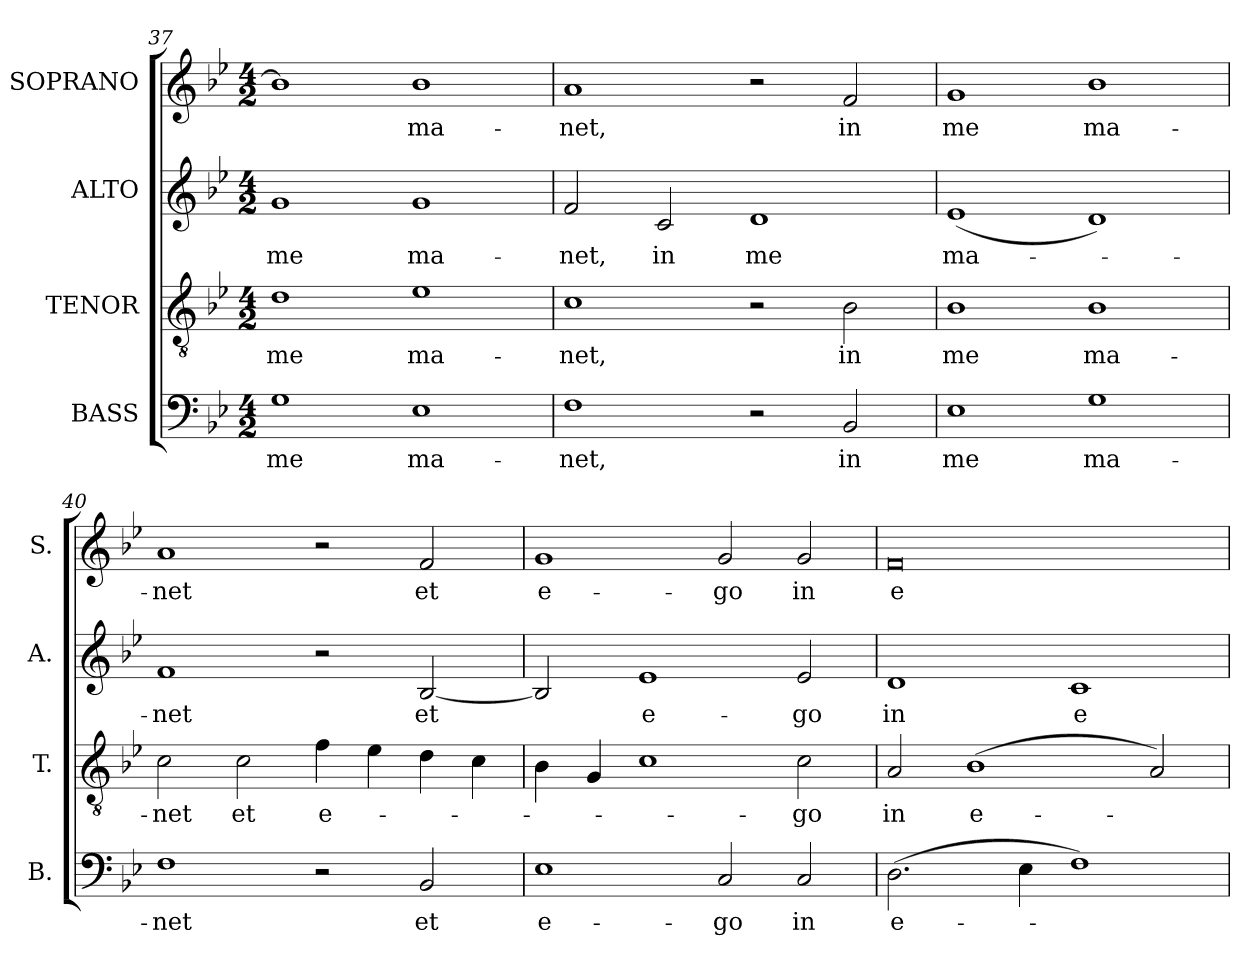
**kern	**text	**kern	**text	**kern	**text	**kern	**text
*part4	*part4	*part3	*part3	*part2	*part2	*part1	*part1
*staff4	*staff4	*staff3	*staff3	*staff2	*staff2	*staff1	*staff1
*I"BASS	*	*I"TENOR	*	*I"ALTO	*	*I"SOPRANO	*
*I'B.	*	*I'T.	*	*I'A.	*	*I'S.	*
!!LO:LB:g=z
*clefF4	*	*clefGv2	*	*clefG2	*	*clefG2	*
*	*	*ITrd7c12	*	*	*	*	*
*k[b-e-]	*	*k[b-e-]	*	*k[b-e-]	*	*k[b-e-]	*
*B-:	*	*B-:	*	*B-:	*	*B-:	*
*M4/2	*	*M4/2	*	*M4/2	*	*M4/2	*
=37	=37	=37	=37	=37	=37	=37	=37
!	!LO:LY:b:color=#000000	!	!	!	!	!	!
!	!	!	!LO:LY:b:color=#000000	!	!	!	!
!	!	!	!	!	!LO:LY:b:color=#000000	!	!
1Gi	me	1Di	me	1gi	me	1b-i]	.
!	!LO:LY:b:color=#000000	!	!	!	!	!	!
!	!	!	!LO:LY:b:color=#000000	!	!	!	!
!	!	!	!	!	!LO:LY:b:color=#000000	!	!
!	!	!	!	!	!	!	!LO:LY:b:color=#000000
1E-i	ma-	1E-i	ma-	1gi	ma-	1b-i	ma-
=38	=38	=38	=38	=38	=38	=38	=38
!	!LO:LY:b:color=#000000	!	!	!	!	!	!
!	!	!	!LO:LY:b:color=#000000	!	!	!	!
!	!	!	!	!	!LO:LY:b:color=#000000	!	!
!	!	!	!	!	!	!	!LO:LY:b:color=#000000
1Fi	-net,	1Ci	-net,	2fi/	-net,	1ai	-net,
!	!	!	!	!	!LO:LY:b:color=#000000	!	!
.	.	.	.	2ci/	in	.	.
!	!	!	!	!	!LO:LY:b:color=#000000	!	!
2r	.	2r	.	1di	me	2r	.
!	!LO:LY:b:color=#000000	!	!	!	!	!	!
!	!	!	!LO:LY:b:color=#000000	!	!	!	!
!	!	!	!	!	!	!	!LO:LY:b:color=#000000
2BB-i/	in	2BB-i\	in	.	.	2fi/	in
=39	=39	=39	=39	=39	=39	=39	=39
!	!LO:LY:b:color=#000000	!	!	!	!	!	!
!	!	!	!LO:LY:b:color=#000000	!	!	!	!
!	!	!	!	!	!LO:LY:b:color=#000000	!	!
!	!	!	!	!	!	!	!LO:LY:b:color=#000000
1E-i	me	1BB-i	me	(1e-i	ma-	1gi	me
!	!LO:LY:b:color=#000000	!	!	!	!	!	!
!	!	!	!LO:LY:b:color=#000000	!	!	!	!
!	!	!	!	!	!	!	!LO:LY:b:color=#000000
1Gi	ma-	1BB-i	ma-	1di)	.	1b-i	ma-
=40	=40	=40	=40	=40	=40	=40	=40
!	!LO:LY:b:color=#000000	!	!	!	!	!	!
!	!	!	!LO:LY:b:color=#000000	!	!	!	!
!	!	!	!	!	!LO:LY:b:color=#000000	!	!
!	!	!	!	!	!	!	!LO:LY:b:color=#000000
1Fi	-net	2Ci\	-net	1fi	-net	1ai	-net
!	!	!	!LO:LY:b:color=#000000	!	!	!	!
.	.	2Ci\	et	.	.	.	.
!	!	!	!LO:LY:b:color=#000000	!	!	!	!
2r	.	4Fi\	e-	2r	.	2r	.
.	.	4E-i\	.	.	.	.	.
!	!LO:LY:b:color=#000000	!	!	!	!	!	!
!	!	!	!	!	!LO:LY:b:color=#000000	!	!
!	!	!	!	!	!	!	!LO:LY:b:color=#000000
2BB-i/	et	4Di\	.	[2B-i/	et	2fi/	et
.	.	4Ci\	.	.	.	.	.
=41	=41	=41	=41	=41	=41	=41	=41
!	!LO:LY:b:color=#000000	!	!	!	!	!	!
!	!	!	!	!	!	!	!LO:LY:b:color=#000000
1E-i	e-	4BB-i\	.	2B-i/]	.	1gi	e-
.	.	4GGi/	.	.	.	.	.
!	!	!	!	!	!LO:LY:b:color=#000000	!	!
.	.	1Ci	.	1e-i	e-	.	.
!	!LO:LY:b:color=#000000	!	!	!	!	!	!
!	!	!	!	!	!	!	!LO:LY:b:color=#000000
2Ci/	-go	.	.	.	.	2gi/	-go
!	!LO:LY:b:color=#000000	!	!	!	!	!	!
!	!	!	!LO:LY:b:color=#000000	!	!	!	!
!	!	!	!	!	!LO:LY:b:color=#000000	!	!
!	!	!	!	!	!	!	!LO:LY:b:color=#000000
2Ci/	in	2Ci\	-go	2e-i/	-go	2gi/	in
=42	=42	=42	=42	=42	=42	=42	=42
!	!LO:LY:b:color=#000000	!	!	!	!	!	!
!	!	!	!LO:LY:b:color=#000000	!	!	!	!
!	!	!	!	!	!LO:LY:b:color=#000000	!	!
!	!	!	!	!	!	!	!LO:LY:b:color=#000000
(2.Di\	e-	2AAi/	in	1di	in	0fi	e-
!	!	!	!LO:LY:b:color=#000000	!	!	!	!
.	.	(1BB-i	e-	.	.	.	.
4E-i\	.	.	.	.	.	.	.
!	!	!	!	!	!LO:LY:b:color=#000000	!	!
1Fi)	.	.	.	1ci	e-	.	.
.	.	2AAi/)	.	.	.	.	.
=	=	=	=	=	=	=	=
*-	*-	*-	*-	*-	*-	*-	*-
